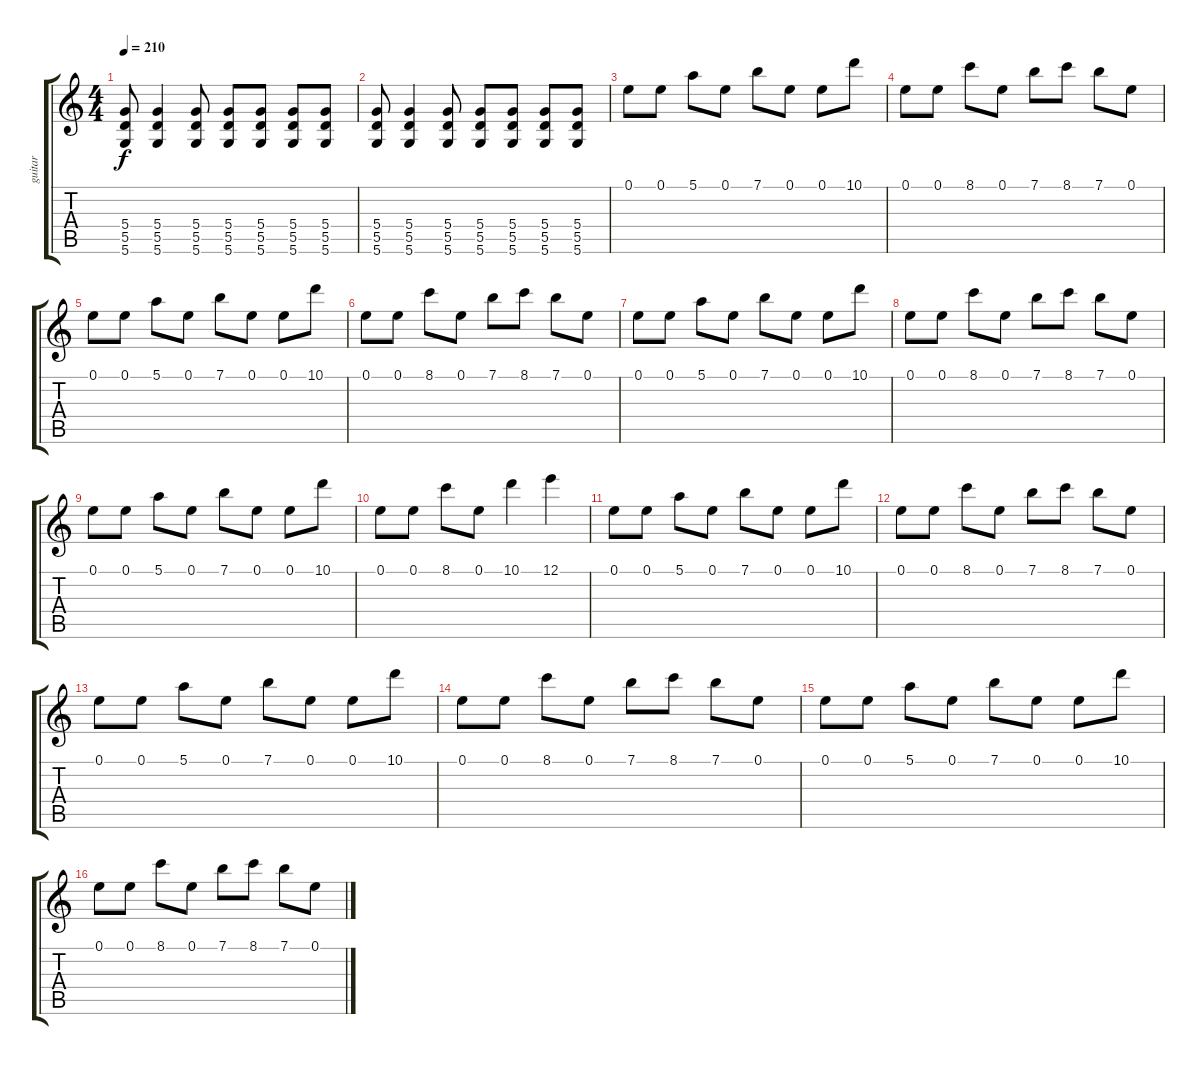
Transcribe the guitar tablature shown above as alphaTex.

\track ("guitar" "guitar") {instrument overdrivenguitar}
\staff {score tabs}
\tuning (E4 B3 G3 D3 A2 D2) {hide}
\ts (4 4)
\tempo 210
\clef g2
\ks c
(5.4 5.5 5.6).8{dy f} (5.4 5.5 5.6).4 (5.4 5.5 5.6).8 (5.4 5.5 5.6).8 (5.4 5.5 5.6).8 (5.4 5.5 5.6).8 (5.4 5.5 5.6).8 |
(5.4 5.5 5.6).8 (5.4 5.5 5.6).4 (5.4 5.5 5.6).8 (5.4 5.5 5.6).8 (5.4 5.5 5.6).8 (5.4 5.5 5.6).8 (5.4 5.5 5.6).8 |
0.1.8 0.1.8 5.1.8 0.1.8 7.1.8 0.1.8 0.1.8 10.1.8 |
0.1.8 0.1.8 8.1.8 0.1.8 7.1.8 8.1.8 7.1.8 0.1.8 |
0.1.8 0.1.8 5.1.8 0.1.8 7.1.8 0.1.8 0.1.8 10.1.8 |
0.1.8 0.1.8 8.1.8 0.1.8 7.1.8 8.1.8 7.1.8 0.1.8 |
0.1.8 0.1.8 5.1.8 0.1.8 7.1.8 0.1.8 0.1.8 10.1.8 |
0.1.8 0.1.8 8.1.8 0.1.8 7.1.8 8.1.8 7.1.8 0.1.8 |
0.1.8 0.1.8 5.1.8 0.1.8 7.1.8 0.1.8 0.1.8 10.1.8 |
0.1.8 0.1.8 8.1.8 0.1.8 10.1.4 12.1.4 |
0.1.8 0.1.8 5.1.8 0.1.8 7.1.8 0.1.8 0.1.8 10.1.8 |
0.1.8 0.1.8 8.1.8 0.1.8 7.1.8 8.1.8 7.1.8 0.1.8 |
0.1.8 0.1.8 5.1.8 0.1.8 7.1.8 0.1.8 0.1.8 10.1.8 |
0.1.8 0.1.8 8.1.8 0.1.8 7.1.8 8.1.8 7.1.8 0.1.8 |
0.1.8 0.1.8 5.1.8 0.1.8 7.1.8 0.1.8 0.1.8 10.1.8 |
0.1.8 0.1.8 8.1.8 0.1.8 7.1.8 8.1.8 7.1.8 0.1.8
